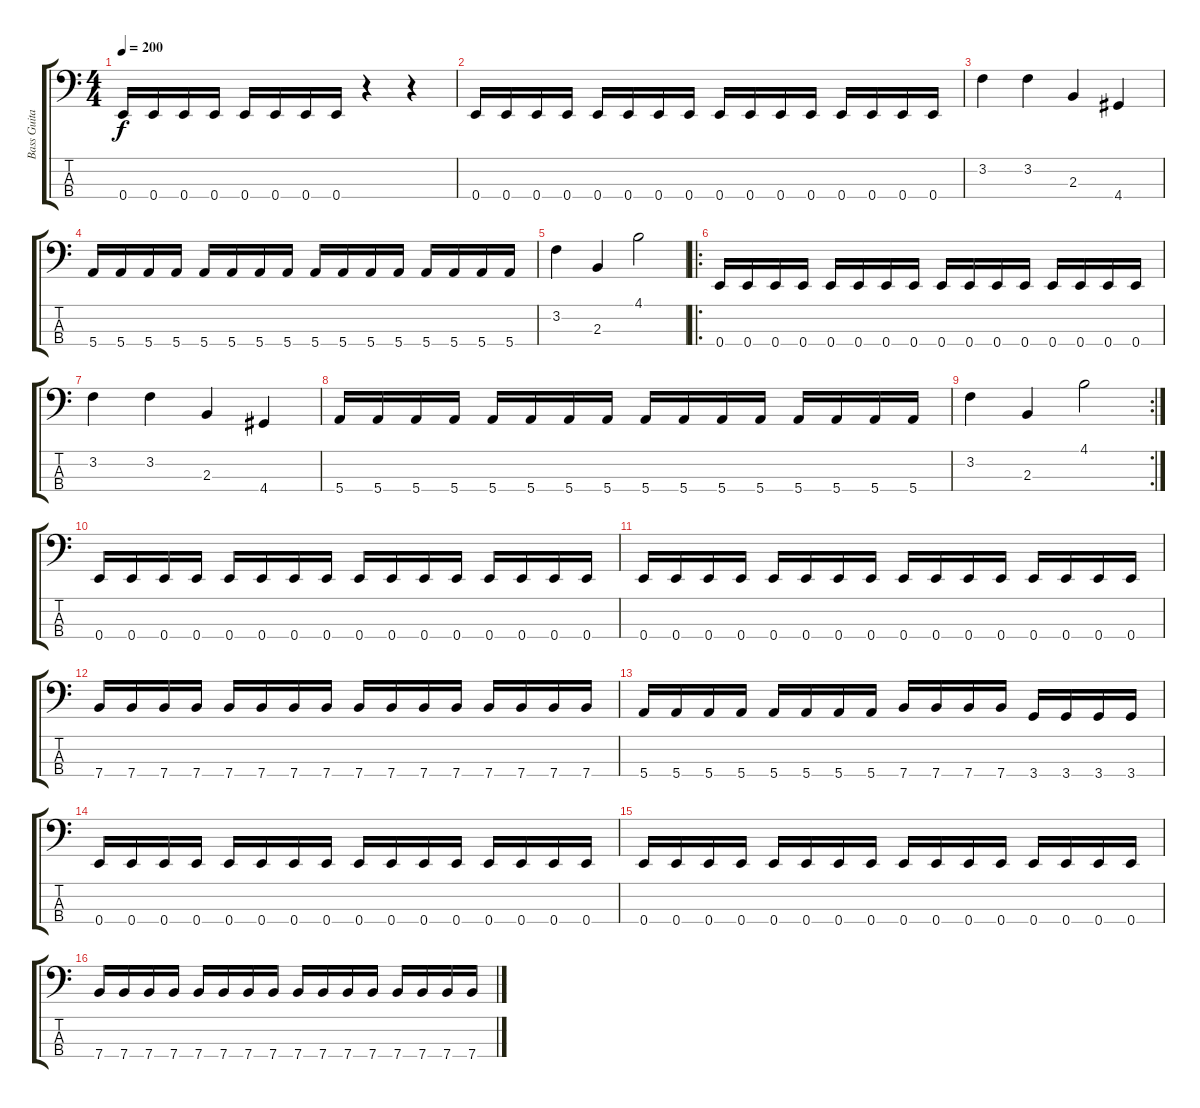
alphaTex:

\track ("Bass Guitar" "Bass Guita") {instrument electricbasspick}
\staff {score tabs}
\tuning (G2 D2 A1 E1) {hide}
\ts (4 4)
\tempo 200
\clef f4
\ks c
0.4.16{dy f} 0.4.16 0.4.16 0.4.16 0.4.16 0.4.16 0.4.16 0.4.16 r.4 r.4 |
0.4.16 0.4.16 0.4.16 0.4.16 0.4.16 0.4.16 0.4.16 0.4.16 0.4.16 0.4.16 0.4.16 0.4.16 0.4.16 0.4.16 0.4.16 0.4.16 |
3.2.4 3.2.4 2.3.4 4.4.4 |
5.4.16 5.4.16 5.4.16 5.4.16 5.4.16 5.4.16 5.4.16 5.4.16 5.4.16 5.4.16 5.4.16 5.4.16 5.4.16 5.4.16 5.4.16 5.4.16 |
3.2.4 2.3.4 4.1.2 |
\ro
0.4.16 0.4.16 0.4.16 0.4.16 0.4.16 0.4.16 0.4.16 0.4.16 0.4.16 0.4.16 0.4.16 0.4.16 0.4.16 0.4.16 0.4.16 0.4.16 |
3.2.4 3.2.4 2.3.4 4.4.4 |
5.4.16 5.4.16 5.4.16 5.4.16 5.4.16 5.4.16 5.4.16 5.4.16 5.4.16 5.4.16 5.4.16 5.4.16 5.4.16 5.4.16 5.4.16 5.4.16 |
\rc 2
3.2.4 2.3.4 4.1.2 |
0.4.16 0.4.16 0.4.16 0.4.16 0.4.16 0.4.16 0.4.16 0.4.16 0.4.16 0.4.16 0.4.16 0.4.16 0.4.16 0.4.16 0.4.16 0.4.16 |
0.4.16 0.4.16 0.4.16 0.4.16 0.4.16 0.4.16 0.4.16 0.4.16 0.4.16 0.4.16 0.4.16 0.4.16 0.4.16 0.4.16 0.4.16 0.4.16 |
7.4.16 7.4.16 7.4.16 7.4.16 7.4.16 7.4.16 7.4.16 7.4.16 7.4.16 7.4.16 7.4.16 7.4.16 7.4.16 7.4.16 7.4.16 7.4.16 |
5.4.16 5.4.16 5.4.16 5.4.16 5.4.16 5.4.16 5.4.16 5.4.16 7.4.16 7.4.16 7.4.16 7.4.16 3.4.16 3.4.16 3.4.16 3.4.16 |
0.4.16 0.4.16 0.4.16 0.4.16 0.4.16 0.4.16 0.4.16 0.4.16 0.4.16 0.4.16 0.4.16 0.4.16 0.4.16 0.4.16 0.4.16 0.4.16 |
0.4.16 0.4.16 0.4.16 0.4.16 0.4.16 0.4.16 0.4.16 0.4.16 0.4.16 0.4.16 0.4.16 0.4.16 0.4.16 0.4.16 0.4.16 0.4.16 |
7.4.16 7.4.16 7.4.16 7.4.16 7.4.16 7.4.16 7.4.16 7.4.16 7.4.16 7.4.16 7.4.16 7.4.16 7.4.16 7.4.16 7.4.16 7.4.16
